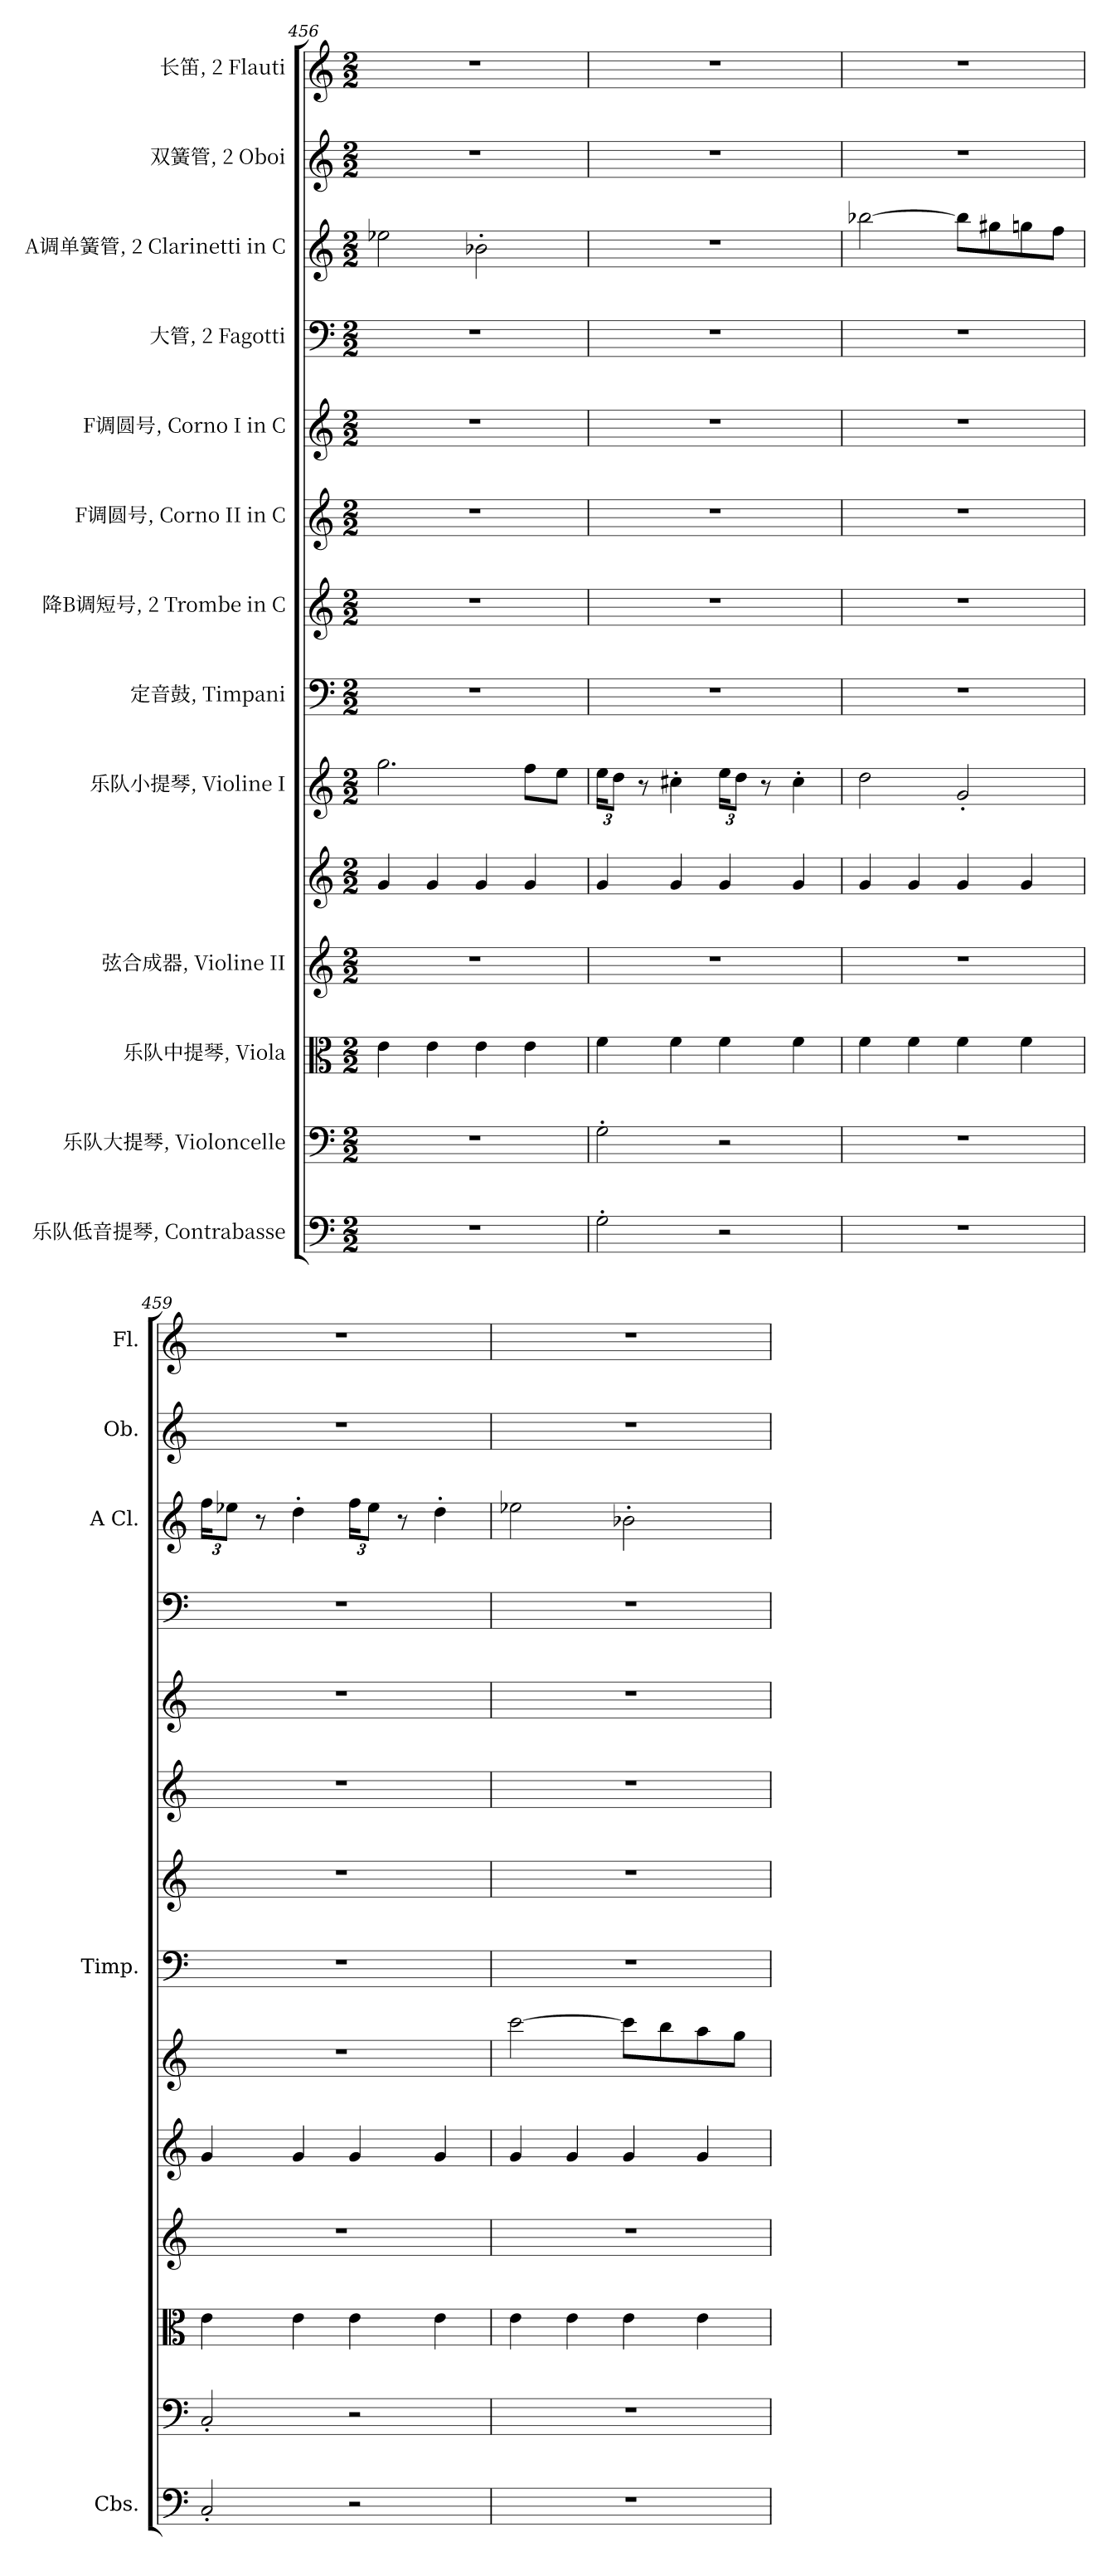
**kern	**kern	**kern	**kern	**kern	**kern	**kern	**kern	**kern	**kern	**kern	**kern	**kern	**kern
*part13	*part12	*part11	*part10	*part10	*part9	*part8	*part7	*part6	*part5	*part4	*part3	*part2	*part1
*staff14	*staff13	*staff12	*staff11	*staff10	*staff9	*staff8	*staff7	*staff6	*staff5	*staff4	*staff3	*staff2	*staff1
*I"乐队低音提琴, Contrabasse	*I"乐队大提琴, Violoncelle	*I"乐队中提琴, Viola	*I"弦合成器, Violine II	*	*I"乐队小提琴, Violine I	*I"定音鼓, Timpani	*I"降B调短号, 2 Trombe in C	*I"F调圆号, Corno II in C	*I"F调圆号, Corno I in C	*I"大管, 2 Fagotti	*I"A调单簧管, 2 Clarinetti in C	*I"双簧管, 2 Oboi	*I"长笛, 2 Flauti
*I'Cbs.	*	*	*	*	*	*I'Timp.	*	*	*	*	*I'A Cl.	*I'Ob.	*I'Fl.
*clefF4	*clefF4	*clefC3	*clefG2	*clefG2	*clefG2	*clefF4	*clefG2	*clefG2	*clefG2	*clefF4	*clefG2	*clefG2	*clefG2
*ITrd7c12	*	*	*	*	*	*	*ITrd1c2	*ITrd4c7	*ITrd4c7	*	*ITrd2c3	*	*
*k[]	*k[]	*k[]	*k[]	*k[]	*k[]	*k[]	*k[b-e-]	*k[b-]	*k[b-]	*k[]	*k[f#c#g#]	*k[]	*k[]
*M2/2	*M2/2	*M2/2	*M2/2	*M2/2	*M2/2	*M2/2	*M2/2	*M2/2	*M2/2	*M2/2	*M2/2	*M2/2	*M2/2
*MM247	*MM247	*MM247	*MM247	*MM247	*MM247	*MM247	*MM247	*MM247	*MM247	*MM247	*MM247	*MM247	*MM247
=456	=456	=456	=456	=456	=456	=456	=456	=456	=456	=456	=456	=456	=456
1r	1r	4e\	1r	4g/	2.gg\	1r	1r	1r	1r	1r	2ccn\	1r	1r
.	.	4e\	.	4g/	.	.	.	.	.	.	.	.	.
.	.	4e\	.	4g/	.	.	.	.	.	.	2gn'\	.	.
.	.	4e\	.	4g/	8ff\L	.	.	.	.	.	.	.	.
.	.	.	.	.	8ee\J	.	.	.	.	.	.	.	.
=457	=457	=457	=457	=457	=457	=457	=457	=457	=457	=457	=457	=457	=457
*	*	*	*	*	*Xbrackettup	*	*	*	*	*	*	*	*
*	*	*	*	*	*	*	*	*	*	*	*	*	*MM247
2GG'\	2G'\	4f\	1r	4g/	24ee\KL	1r	1r	1r	1r	1r	1r	1r	1r
.	.	.	.	.	12dd\J	.	.	.	.	.	.	.	.
.	.	.	.	.	8r	.	.	.	.	.	.	.	.
.	.	4f\	.	4g/	4cc#X'\	.	.	.	.	.	.	.	.
2r	2r	4f\	.	4g/	24ee\KL	.	.	.	.	.	.	.	.
.	.	.	.	.	12dd\J	.	.	.	.	.	.	.	.
.	.	.	.	.	8r	.	.	.	.	.	.	.	.
.	.	4f\	.	4g/	4cc#'\	.	.	.	.	.	.	.	.
=458	=458	=458	=458	=458	=458	=458	=458	=458	=458	=458	=458	=458	=458
*	*	*	*	*	*	*	*	*	*	*	*	*	*MM247
1r	1r	4f\	1r	4g/	2dd\	1r	1r	1r	1r	1r	[2ggn\	1r	1r
.	.	4f\	.	4g/	.	.	.	.	.	.	.	.	.
.	.	4f\	.	4g/	2g'/	.	.	.	.	.	8gg\L]	.	.
.	.	.	.	.	.	.	.	.	.	.	8ee#X\	.	.
.	.	4f\	.	4g/	.	.	.	.	.	.	8een\	.	.
.	.	.	.	.	.	.	.	.	.	.	8dd\J	.	.
=459	=459	=459	=459	=459	=459	=459	=459	=459	=459	=459	=459	=459	=459
*	*	*	*	*	*	*	*	*	*	*	*Xbrackettup	*	*
*	*	*	*	*	*	*	*	*	*	*	*	*	*MM247
2CC'/	2C'/	4e\	1r	4g/	1r	1r	1r	1r	1r	1r	24dd\KL	1r	1r
.	.	.	.	.	.	.	.	.	.	.	12ccn\J	.	.
.	.	.	.	.	.	.	.	.	.	.	8r	.	.
.	.	4e\	.	4g/	.	.	.	.	.	.	4b'\	.	.
2r	2r	4e\	.	4g/	.	.	.	.	.	.	24dd\KL	.	.
.	.	.	.	.	.	.	.	.	.	.	12cc\J	.	.
.	.	.	.	.	.	.	.	.	.	.	8r	.	.
.	.	4e\	.	4g/	.	.	.	.	.	.	4b'\	.	.
!!LO:PB:g=z
=460	=460	=460	=460	=460	=460	=460	=460	=460	=460	=460	=460	=460	=460
*	*	*	*	*	*	*	*	*	*	*	*	*	*MM247
1r	1r	4e\	1r	4g/	[2ccc\	1r	1r	1r	1r	1r	2ccn\	1r	1r
.	.	4e\	.	4g/	.	.	.	.	.	.	.	.	.
.	.	4e\	.	4g/	8ccc\L]	.	.	.	.	.	2gn'\	.	.
.	.	.	.	.	8bb\	.	.	.	.	.	.	.	.
.	.	4e\	.	4g/	8aa\	.	.	.	.	.	.	.	.
.	.	.	.	.	8gg\J	.	.	.	.	.	.	.	.
=	=	=	=	=	=	=	=	=	=	=	=	=	=
*-	*-	*-	*-	*-	*-	*-	*-	*-	*-	*-	*-	*-	*-
